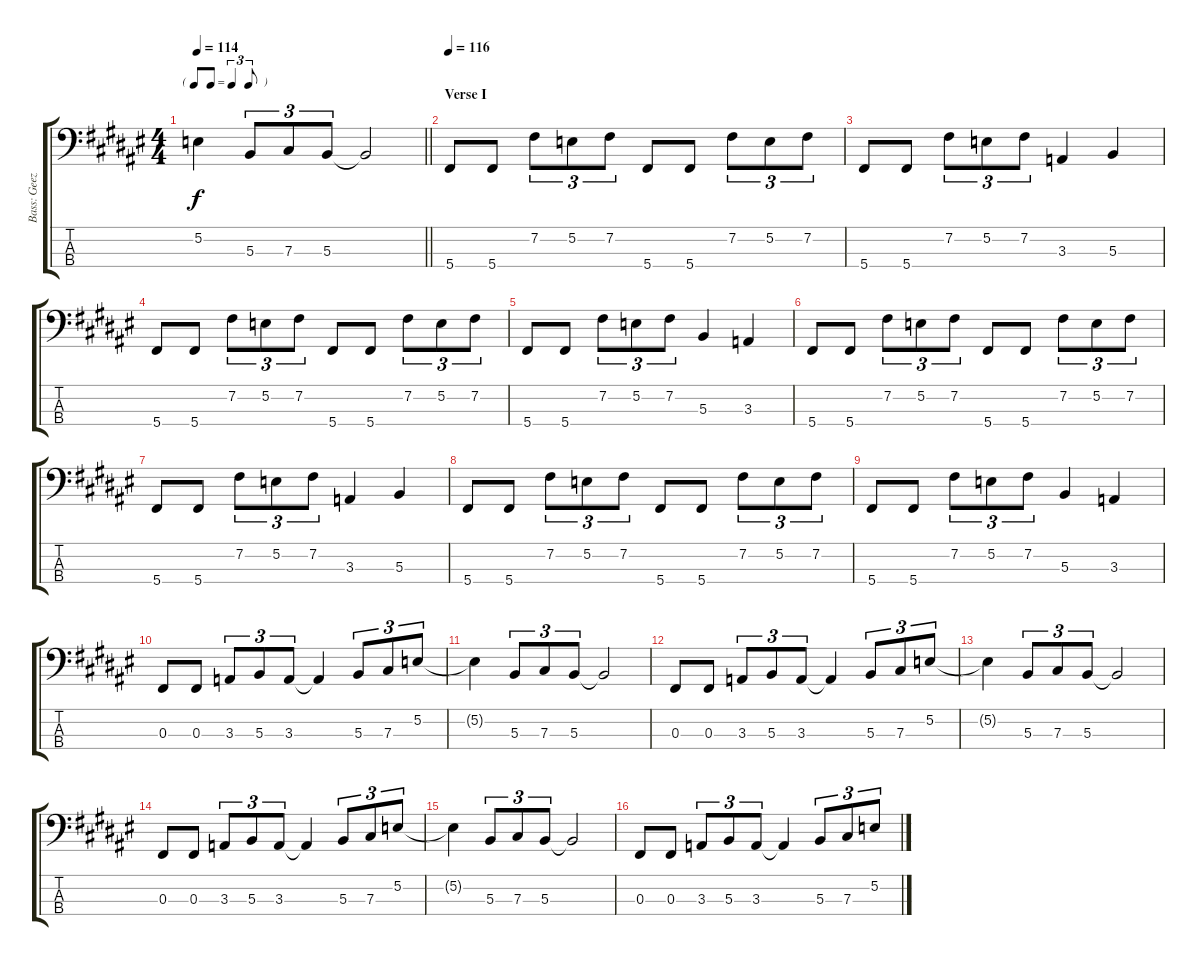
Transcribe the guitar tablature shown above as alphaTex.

\track ("Bass: Geezer" "Bass: Geez") {instrument electricbassfinger}
\staff {score tabs}
\tuning (E2 B1 Gb1 Db1) {hide}
\ts (4 4)
\tf triplet8th
\tempo 114
\clef f4
\barLineRight lightlight
\ks f#
5.2{t}.4{dy f} 5.3.8{tu (3 2)} 7.3.8{tu (3 2)} 5.3.8{tu (3 2)} 5.3{t}.2 |
\section ("" "Verse I")
\tempo 116
5.4.8 5.4.8 7.2.8{tu (3 2)} 5.2.8{tu (3 2)} 7.2.8{tu (3 2)} 5.4.8 5.4.8 7.2.8{tu (3 2)} 5.2.8{tu (3 2)} 7.2.8{tu (3 2)} |
5.4.8 5.4.8 7.2.8{tu (3 2)} 5.2.8{tu (3 2)} 7.2.8{tu (3 2)} 3.3.4 5.3.4 |
5.4.8 5.4.8 7.2.8{tu (3 2)} 5.2.8{tu (3 2)} 7.2.8{tu (3 2)} 5.4.8 5.4.8 7.2.8{tu (3 2)} 5.2.8{tu (3 2)} 7.2.8{tu (3 2)} |
5.4.8 5.4.8 7.2.8{tu (3 2)} 5.2.8{tu (3 2)} 7.2.8{tu (3 2)} 5.3.4 3.3.4 |
5.4.8 5.4.8 7.2.8{tu (3 2)} 5.2.8{tu (3 2)} 7.2.8{tu (3 2)} 5.4.8 5.4.8 7.2.8{tu (3 2)} 5.2.8{tu (3 2)} 7.2.8{tu (3 2)} |
5.4.8 5.4.8 7.2.8{tu (3 2)} 5.2.8{tu (3 2)} 7.2.8{tu (3 2)} 3.3.4 5.3.4 |
5.4.8 5.4.8 7.2.8{tu (3 2)} 5.2.8{tu (3 2)} 7.2.8{tu (3 2)} 5.4.8 5.4.8 7.2.8{tu (3 2)} 5.2.8{tu (3 2)} 7.2.8{tu (3 2)} |
5.4.8 5.4.8 7.2.8{tu (3 2)} 5.2.8{tu (3 2)} 7.2.8{tu (3 2)} 5.3.4 3.3.4 |
0.3.8 0.3.8 3.3.8{tu (3 2)} 5.3.8{tu (3 2)} 3.3.8{tu (3 2)} 3.3{t}.4 5.3.8{tu (3 2)} 7.3.8{tu (3 2)} 5.2.8{tu (3 2)} |
5.2{t}.4 5.3.8{tu (3 2)} 7.3.8{tu (3 2)} 5.3.8{tu (3 2)} 5.3{t}.2 |
0.3.8 0.3.8 3.3.8{tu (3 2)} 5.3.8{tu (3 2)} 3.3.8{tu (3 2)} 3.3{t}.4 5.3.8{tu (3 2)} 7.3.8{tu (3 2)} 5.2.8{tu (3 2)} |
5.2{t}.4 5.3.8{tu (3 2)} 7.3.8{tu (3 2)} 5.3.8{tu (3 2)} 5.3{t}.2 |
0.3.8 0.3.8 3.3.8{tu (3 2)} 5.3.8{tu (3 2)} 3.3.8{tu (3 2)} 3.3{t}.4 5.3.8{tu (3 2)} 7.3.8{tu (3 2)} 5.2.8{tu (3 2)} |
5.2{t}.4 5.3.8{tu (3 2)} 7.3.8{tu (3 2)} 5.3.8{tu (3 2)} 5.3{t}.2 |
0.3.8 0.3.8 3.3.8{tu (3 2)} 5.3.8{tu (3 2)} 3.3.8{tu (3 2)} 3.3{t}.4 5.3.8{tu (3 2)} 7.3.8{tu (3 2)} 5.2.8{tu (3 2)}
